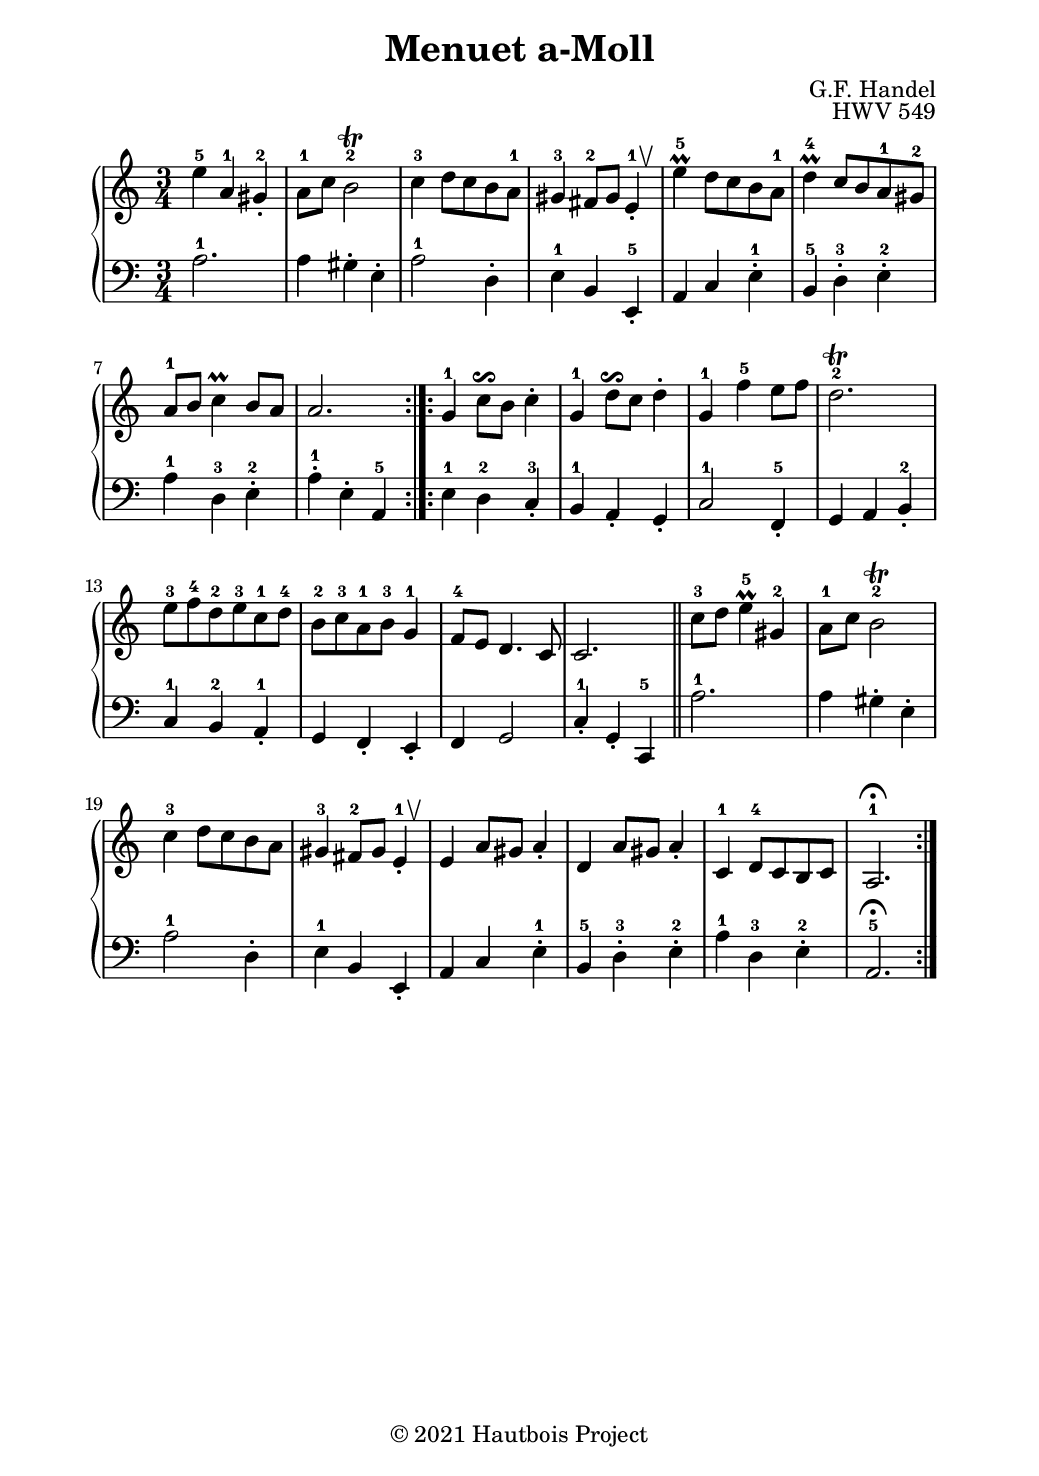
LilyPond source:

\version "2.22.1"
%% Generated by lilypond-book
%% Options: [exampleindent=10.16\mm,indent=0\mm,line-width=14.5\cm,noragged-right,papersize=a5,quote]
%\include "lilypond-book-preamble.ly"
\include "italiano.ly"

%****************************************************************
% Start cut-&-pastable-section

%****************************************************************

\paper {
  % Set paper
  #(set-paper-size "b5")
  indent = 0\mm
  line-width = 14.5\cm
  ragged-right = ##f
  line-width = #(- line-width (* mm 3.000000) (* mm 1))
}

\layout {
  
}

%*****************************************
%  Set Header
%*****************************************
\header {
  title = "Menuet a-Moll"
  composer = "G.F. Handel"
  opus = "HWV 549"
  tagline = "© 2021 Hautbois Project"
}

%*****************************************
% Start Voice
% Write the voices here
%*****************************************
MyMeter = \time 3/4
%MyTempo = \tempo "Allegro ma non troppo" 2. = 76
MyKey = \key la \minor
PieceName = "Minuet"

VoiceI = \relative {
  \override BreathingSign.text = \markup { \musicglyph #"scripts.upbow" }

  %bar 1 - 4
  mi''4-5 la,-1 sold-2\staccato
  la8-1 do si2-2\trill
  do4-3 re8 do si la-1
  sold4-3 fad8-2 sold mi4-1\staccato
  \breathe

  %bar 5 - 8
  mi'-5\prall re8 do si la-1
  re4-4\prall do8 si la-1 sold-2
  la-1 si do4\prall si8 la
  la2.
  
  \bar ":|.:"
  
  %bar 9 - 12
  sol4-1 do8\reverseturn si do4\staccato
  sol4-1 re'8\reverseturn do re4\staccato
  sol,4-1 fa'-5 mi8 fa
  re2.-2\trill

  %bar 13 - 16
  mi8-3 fa-4 re-2 mi-3 do-1 re-4
  si-2 do-3 la-1 si-3 sol4-1
  fa8-4 mi re4. do8
  do2.
  \bar "||"
  
  %bar 17 - 20
  do'8-3 re mi4-5\prall sold,-2
  la8-1 do si2-2\trill
  do4-3 re8 do si la
  sold4-3 fad8-2 sold mi4-1\staccato
  \breathe

  %bar 21 - 24
  mi4 la8 sold la4\staccato
  re,4 la'8 sold la4\staccato
  do,4-1 re8-4 do si do
  la2.-1\fermata
  
  \bar ":|."
}


BassoI = \relative {
  %bar 1 - 4
  la2.-1
  la4 sold\staccato mi\staccato
  la2-1 re,4\staccato
  mi-1 si mi,-5\staccato

  %bar 5 - 8
  la do mi-1\staccato
  si-5 re-3\staccato mi-2\staccato
  la-1 re,-3 mi-2\staccato
  la-1\staccato mi\staccato la,-5
  
  %\bar ":|.:"
  
  %bar 9 - 12
  mi'-1 re-2 do-3\staccato
  si-1 la\staccato sol\staccato
  do2-1 fa,4-5\staccato
  sol la si-2\staccato

  %bar 13 - 16
  do-1 si-2 la-1\staccato
  sol fa\staccato mi\staccato
  fa sol2
  do4-1\staccato sol\staccato do,-5
  
  %bar 17 - 20
  la''2.-1
  la4 sold\staccato mi\staccato
  la2-1 re,4\staccato
  mi-1 si mi,\staccato

  %bar 21 - 24
  la do mi-1\staccato
  si-5 re-3\staccato mi-2\staccato
  la-1 re,-3 mi-2\staccato
  la,2.-5\fermata
  
  %\bar ":|.:"
}


%*****************************************
%  Start Score
%*****************************************

%\markup { \vspace #1 }
\score {
  \header {
    %piece = \PieceName
  }
  \new PianoStaff <<
    \new Staff { 
      \clef "treble" 
      %\MyTempo
      \MyKey
      \MyMeter
        \VoiceI
    }
    \new Staff { 
      \clef "bass"
      %\MyTempo
      \MyKey
      \MyMeter
        \BassoI
    }
  >>
}
